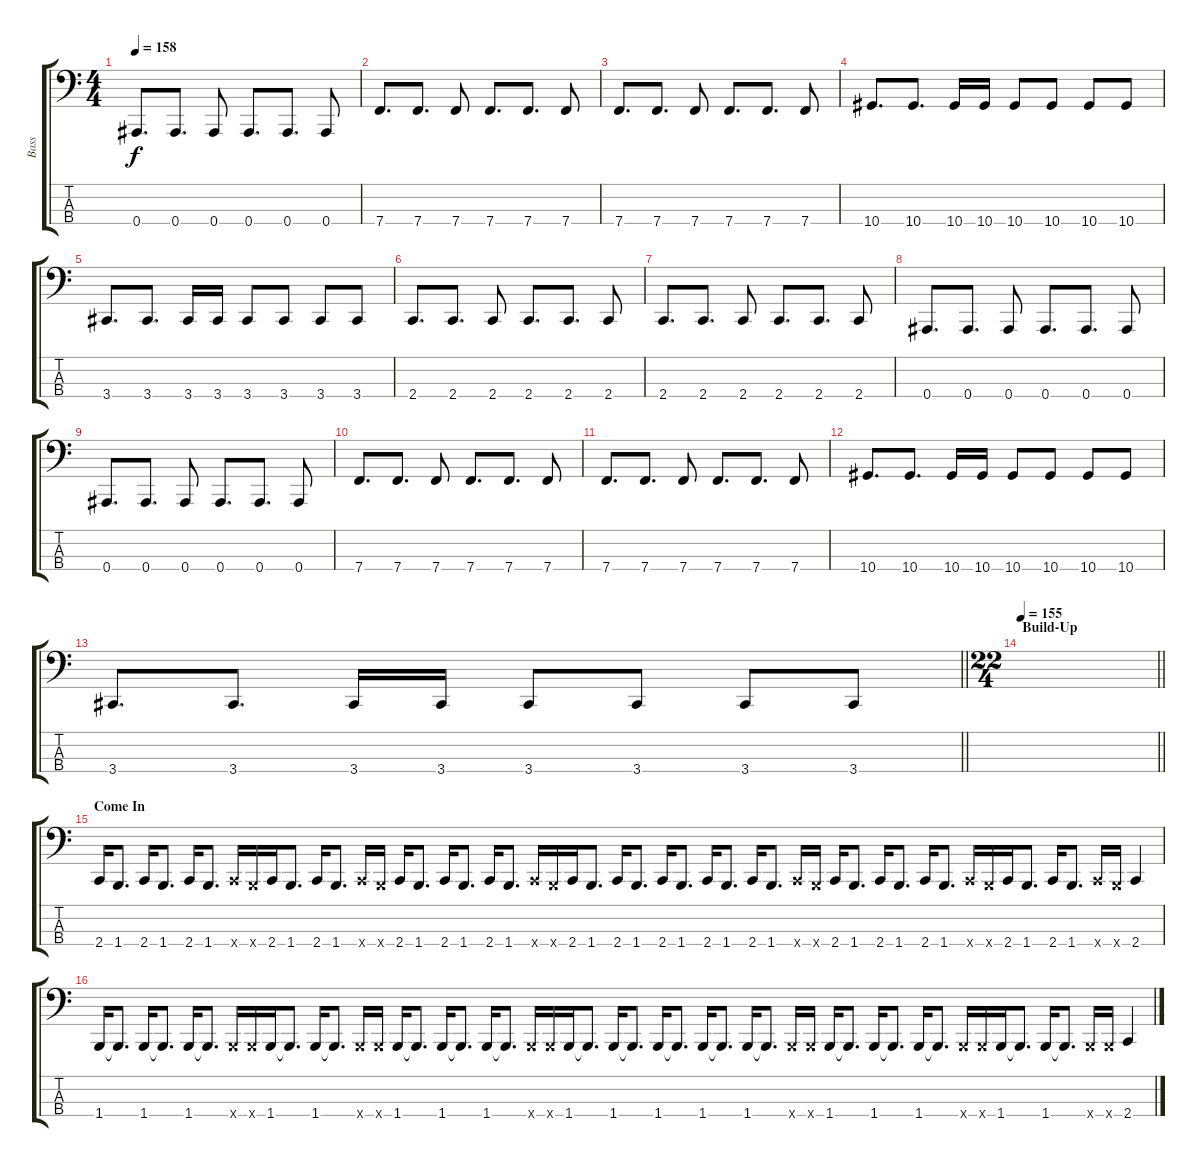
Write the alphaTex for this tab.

\track ("Bass" "Bass") {instrument electricbasspick}
\staff {score tabs}
\tuning (Eb2 Bb1 F1 Bb0) {hide}
\ts (4 4)
\tempo 158
\clef f4
\ks c
0.4.8{d dy f} 0.4.8{d} 0.4.8 0.4.8{d} 0.4.8{d} 0.4.8 |
7.4.8{d} 7.4.8{d} 7.4.8 7.4.8{d} 7.4.8{d} 7.4.8 |
7.4.8{d} 7.4.8{d} 7.4.8 7.4.8{d} 7.4.8{d} 7.4.8 |
10.4.8{d} 10.4.8{d} 10.4.16 10.4.16 10.4.8 10.4.8 10.4.8 10.4.8 |
3.4.8{d} 3.4.8{d} 3.4.16 3.4.16 3.4.8 3.4.8 3.4.8 3.4.8 |
2.4.8{d} 2.4.8{d} 2.4.8 2.4.8{d} 2.4.8{d} 2.4.8 |
2.4.8{d} 2.4.8{d} 2.4.8 2.4.8{d} 2.4.8{d} 2.4.8 |
0.4.8{d} 0.4.8{d} 0.4.8 0.4.8{d} 0.4.8{d} 0.4.8 |
0.4.8{d} 0.4.8{d} 0.4.8 0.4.8{d} 0.4.8{d} 0.4.8 |
7.4.8{d} 7.4.8{d} 7.4.8 7.4.8{d} 7.4.8{d} 7.4.8 |
7.4.8{d} 7.4.8{d} 7.4.8 7.4.8{d} 7.4.8{d} 7.4.8 |
10.4.8{d} 10.4.8{d} 10.4.16 10.4.16 10.4.8 10.4.8 10.4.8 10.4.8 |
\barLineRight lightlight
3.4.8{d} 3.4.8{d} 3.4.16 3.4.16 3.4.8 3.4.8 3.4.8 3.4.8 |
\ts (22 4)
\section ("" "Build-Up")
\tempo 155
\barLineRight lightlight
|
\section ("" "Come In")
2.4.16 1.4.8{d} 2.4.16 1.4.8{d} 2.4.16 1.4.8{d} 2.4{x}.16 1.4{x}.16 2.4.16 1.4.8{d} 2.4.16 1.4.8{d} 2.4{x}.16 1.4{x}.16 2.4.16 1.4.8{d} 2.4.16 1.4.8{d} 2.4.16 1.4.8{d} 2.4{x}.16 1.4{x}.16 2.4.16 1.4.8{d} 2.4.16 1.4.8{d} 2.4.16 1.4.8{d} 2.4.16 1.4.8{d} 2.4.16 1.4.8{d} 2.4{x}.16 1.4{x}.16 2.4.16 1.4.8{d} 2.4.16 1.4.8{d} 2.4.16 1.4.8{d} 2.4{x}.16 1.4{x}.16 2.4.16 1.4.8{d} 2.4.16 1.4.8{d} 2.4{x}.16 1.4{x}.16 2.4.4 |
1.4.16 1.4{t}.8{d} 1.4.16 1.4{t}.8{d} 1.4.16 1.4{t}.8{d} 1.4{x}.16 1.4{x}.16 1.4.16 1.4{t}.8{d} 1.4.16 1.4{t}.8{d} 1.4{x}.16 1.4{x}.16 1.4.16 1.4{t}.8{d} 1.4.16 1.4{t}.8{d} 1.4.16 1.4{t}.8{d} 1.4{x}.16 1.4{x}.16 1.4.16 1.4{t}.8{d} 1.4.16 1.4{t}.8{d} 1.4.16 1.4{t}.8{d} 1.4.16 1.4{t}.8{d} 1.4.16 1.4{t}.8{d} 1.4{x}.16 1.4{x}.16 1.4.16 1.4{t}.8{d} 1.4.16 1.4{t}.8{d} 1.4.16 1.4{t}.8{d} 1.4{x}.16 1.4{x}.16 1.4.16 1.4{t}.8{d} 1.4.16 1.4{t}.8{d} 1.4{x}.16 1.4{x}.16 2.4.4
